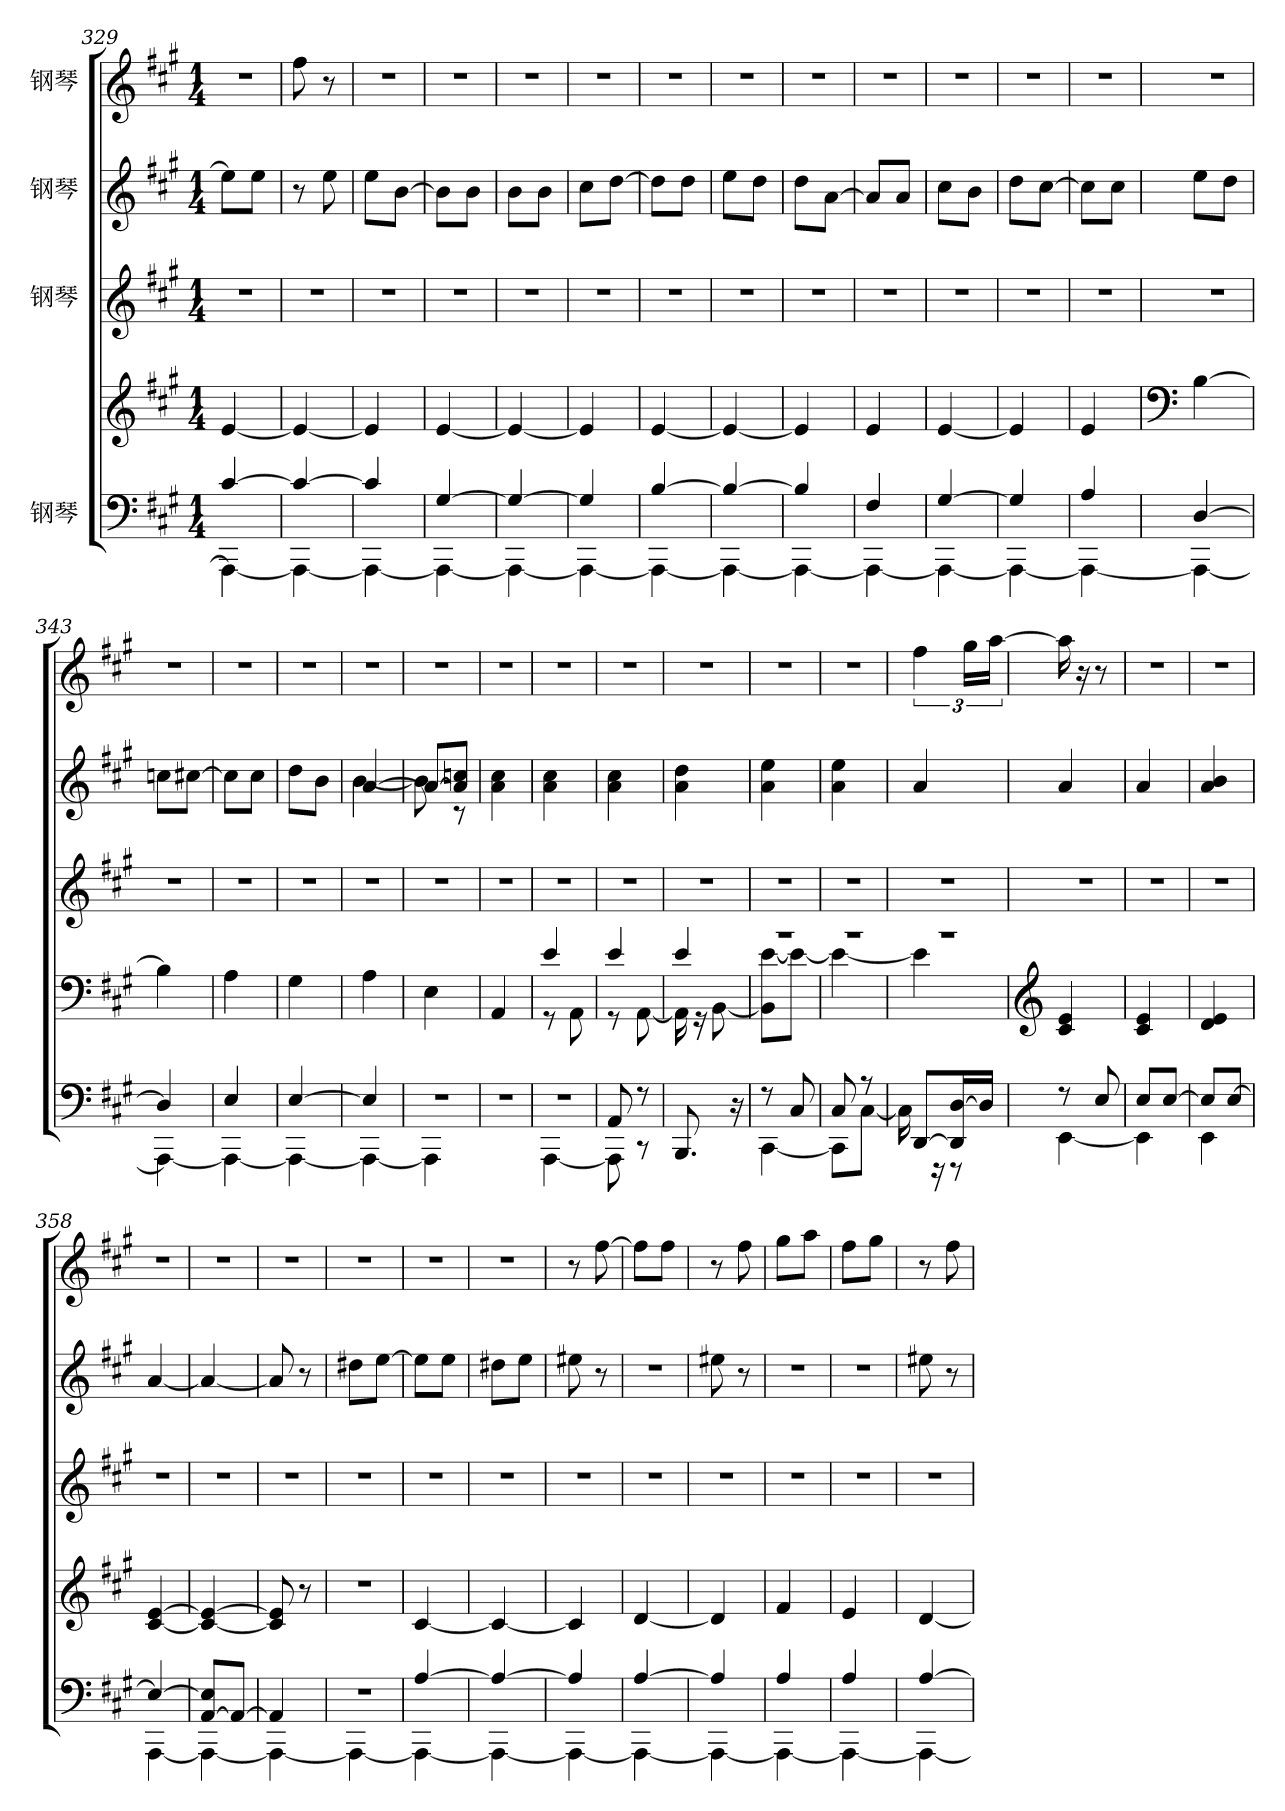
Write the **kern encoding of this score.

**kern	**kern	**kern	**kern	**kern
*part4	*part4	*part3	*part2	*part1
*staff5	*staff4	*staff3	*staff2	*staff1
*I"钢琴	*	*I"钢琴	*I"钢琴	*I"钢琴
*clefF4	*clefG2	*clefG2	*clefG2	*clefG2
*k[f#c#g#]	*k[f#c#g#]	*k[f#c#g#]	*k[f#c#g#]	*k[f#c#g#]
*M1/4	*M1/4	*M1/4	*M1/4	*M1/4
=329	=329	=329	=329	=329
*^	*	*	*	*
[4c#/	4AAA\_	[4e/	4r	8ee\L]	4r
.	.	.	.	8ee\J	.
=330	=330	=330	=330	=330	=330
4c#/_	4AAA\_	4e/_	4r	8r	8ff#\
.	.	.	.	8ee\	8r
!!LO:PB:g=z
=331	=331	=331	=331	=331	=331
4c#/]	4AAA\_	4e/]	4r	8ee\L	4r
.	.	.	.	[8b\J	.
=332	=332	=332	=332	=332	=332
[4G#/	4AAA\_	[4e/	4r	8b\L]	4r
.	.	.	.	8b\J	.
=333	=333	=333	=333	=333	=333
4G#/_	4AAA\_	4e/_	4r	8b\L	4r
.	.	.	.	8b\J	.
=334	=334	=334	=334	=334	=334
4G#/]	4AAA\_	4e/]	4r	8cc#\L	4r
.	.	.	.	[8dd\J	.
=335	=335	=335	=335	=335	=335
[4B/	4AAA\_	[4e/	4r	8dd\L]	4r
.	.	.	.	8dd\J	.
=336	=336	=336	=336	=336	=336
4B/_	4AAA\_	4e/_	4r	8ee\L	4r
.	.	.	.	8dd\J	.
=337	=337	=337	=337	=337	=337
4B/]	4AAA\_	4e/]	4r	8dd\L	4r
.	.	.	.	[8a\J	.
=338	=338	=338	=338	=338	=338
4F#/	4AAA\_	4e/	4r	8a/L]	4r
.	.	.	.	8a/J	.
=339	=339	=339	=339	=339	=339
[4G#/	4AAA\_	[4e/	4r	8cc#\L	4r
.	.	.	.	8b\J	.
=340	=340	=340	=340	=340	=340
4G#/]	4AAA\_	4e/]	4r	8dd\L	4r
.	.	.	.	[8cc#\J	.
=341	=341	=341	=341	=341	=341
4A/	4AAA\_	4e/	4r	8cc#\L]	4r
.	.	.	.	8cc#\J	.
=342	=342	=342	=342	=342	=342
*	*	*clefF4	*	*	*
[4D/	4AAA\_	[4B\	4r	8ee\L	4r
.	.	.	.	8dd\J	.
!!LO:LB:g=z
=343	=343	=343	=343	=343	=343
4D/]	4AAA\_	4B\]	4r	8ccn\L	4r
.	.	.	.	[8cc#X\J	.
=344	=344	=344	=344	=344	=344
4E/	4AAA\_	4A\	4r	8cc#\L]	4r
.	.	.	.	8cc#\J	.
=345	=345	=345	=345	=345	=345
[4E/	4AAA\_	4G#\	4r	8dd\L	4r
.	.	.	.	8b\J	.
=346	=346	=346	=346	=346	=346
*	*	*	*	*^	*
4E/]	4AAA\_	4A\	4r	[4a/	[4b\	4r
=347	=347	=347	=347	=347	=347	=347
4r	4AAA\]	4E\	4r	8a/L_	8b\]	4r
.	.	.	.	8a/] 8ccn/J	8r	.
*v	*v	*	*	*v	*v	*
=348	=348	=348	=348	=348
4r	4AA/	4r	4a\ 4cc#\	4r
=349	=349	=349	=349	=349
*^	*^	*	*	*
4r	[4AAA\	4e/	8r	4r	4a\ 4cc#\	4r
.	.	.	8AA\	.	.	.
=350	=350	=350	=350	=350	=350	=350
8AA/	8AAA\]	4e/	8r	4r	4a\ 4cc#\	4r
8r	8r	.	[8AA\	.	.	.
*v	*v	*	*	*	*	*
=351	=351	=351	=351	=351	=351
8.BBB/	4e/	16AA\]	4r	4a\ 4dd\	4r
.	.	16r	.	.	.
.	.	[8BB\	.	.	.
16r	.	.	.	.	.
=352	=352	=352	=352	=352	=352
*^	*	*	*	*	*
8r	[4CC#\	4r	8BB\] [8e\L	4r	4a\ 4ee\	4r
8C#/	.	.	8e\J_	.	.	.
!!LO:PB:g=z
=353	=353	=353	=353	=353	=353	=353
8C#/	8CC#\L]	4r	4e\_	4r	4a\ 4ee\	4r
8r	[8C#\J	.	.	.	.	.
=354	=354	=354	=354	=354	=354	=354
[8DD/L	16C#\]	4r	4e\]	4r	4a/	6ff#\
.	16r	.	.	.	.	.
16DD/] [16D/L	8r	.	.	.	.	.
.	.	.	.	.	.	24gg#\LL
16D/JJ]	.	.	.	.	.	.
.	.	.	.	.	.	[24aa\JJ
*	*	*v	*v	*	*	*
=355	=355	=355	=355	=355	=355
*	*	*clefG2	*	*	*
8r	[4EE\	4c#/ 4e/	4r	4a/	16aa\]
.	.	.	.	.	16r
8E/	.	.	.	.	8r
=356	=356	=356	=356	=356	=356
8E/L	4EE\]	4c#/ 4e/	4r	4a/	4r
[8E/J	.	.	.	.	.
=357	=357	=357	=357	=357	=357
8E/L]	4EE\	4d/ 4e/	4r	4a/ 4b/	4r
[8E/J	.	.	.	.	.
=358	=358	=358	=358	=358	=358
4E/_	[4AAA\	[4c#/ [4e/	4r	[4a/	4r
=359	=359	=359	=359	=359	=359
[8AA/ 8E/]L	4AAA\_	4c#/_ 4e/_	4r	4a/_	4r
8AA/J_	.	.	.	.	.
=360	=360	=360	=360	=360	=360
4AA/]	4AAA\_	8c#/] 8e/]	4r	8a/]	4r
.	.	8r	.	8r	.
=361	=361	=361	=361	=361	=361
4r	4AAA\_	4r	4r	8dd#X\L	4r
.	.	.	.	[8ee\J	.
=362	=362	=362	=362	=362	=362
[4A/	4AAA\_	[4c#/	4r	8ee\L]	4r
.	.	.	.	8ee\J	.
!!LO:LB:g=z
=363	=363	=363	=363	=363	=363
4A/_	4AAA\_	4c#/_	4r	8dd#X\L	4r
.	.	.	.	8ee\J	.
=364	=364	=364	=364	=364	=364
4A/]	4AAA\_	4c#/]	4r	8ee#X\	8r
.	.	.	.	8r	[8ff#\
=365	=365	=365	=365	=365	=365
[4A/	4AAA\_	[4d/	4r	4r	8ff#\L]
.	.	.	.	.	8ff#\J
=366	=366	=366	=366	=366	=366
4A/]	4AAA\_	4d/]	4r	8ee#X\	8r
.	.	.	.	8r	8ff#\
=367	=367	=367	=367	=367	=367
4A/	4AAA\_	4f#/	4r	4r	8gg#\L
.	.	.	.	.	8aa\J
=368	=368	=368	=368	=368	=368
4A/	4AAA\_	4e/	4r	4r	8ff#\L
.	.	.	.	.	8gg#\J
=369	=369	=369	=369	=369	=369
[4A/	4AAA\_	[4d/	4r	8ee#X\	8r
.	.	.	.	8r	8ff#\
*v	*v	*	*	*	*
=	=	=	=	=
*-	*-	*-	*-	*-
